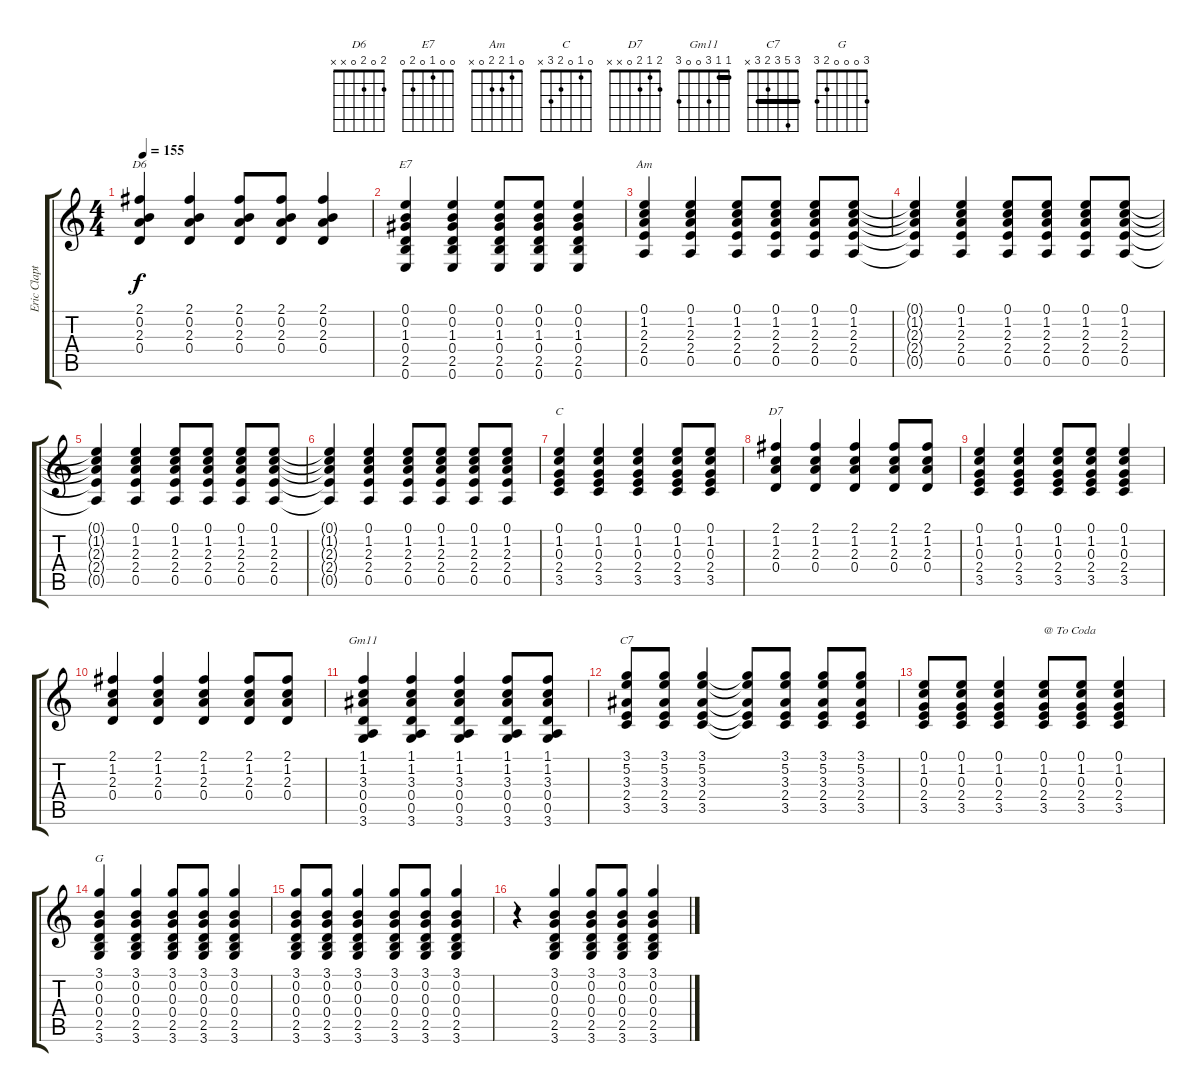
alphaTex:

\track ("Eric Clapton Strumms" "Eric Clapt") {instrument acousticguitarnylon}
\staff {score tabs}
\tuning (E4 B3 G3 D3 A2 E2) {hide}
\chord ("D6" 2 0 2 0 x x)
\chord ("E7" 0 0 1 0 2 0)
\chord ("Am" 0 1 2 2 0 x)
\chord ("C" 0 1 0 2 3 x)
\chord ("D7" 2 1 2 0 x x)
\chord ("Gm11" 1 1 3 0 0 3) {barre 1}
\chord ("C7" 3 5 3 2 3 x) {barre 3}
\chord ("G" 3 0 0 0 2 3)
\ts (4 4)
\tempo 155
\clef g2
\ks c
(2.1 0.2 2.3 0.4).4{ch "D6" dy f} (2.1 0.2 2.3 0.4).4 (2.1 0.2 2.3 0.4).8 (2.1 0.2 2.3 0.4).8 (2.1 0.2 2.3 0.4).4 |
(0.1 0.2 1.3 0.4 2.5 0.6).4{ch "E7"} (0.1 0.2 1.3 0.4 2.5 0.6).4 (0.1 0.2 1.3 0.4 2.5 0.6).8 (0.1 0.2 1.3 0.4 2.5 0.6).8 (0.1 0.2 1.3 0.4 2.5 0.6).4 |
(0.1 1.2 2.3 2.4 0.5).4{ch "Am"} (0.1 1.2 2.3 2.4 0.5).4 (0.1 1.2 2.3 2.4 0.5).8 (0.1 1.2 2.3 2.4 0.5).8 (0.1 1.2 2.3 2.4 0.5).8 (0.1 1.2 2.3 2.4 0.5).8 |
(0.1{t} 1.2{t} 2.3{t} 2.4{t} 0.5{t}).4 (0.1 1.2 2.3 2.4 0.5).4 (0.1 1.2 2.3 2.4 0.5).8 (0.1 1.2 2.3 2.4 0.5).8 (0.1 1.2 2.3 2.4 0.5).8 (0.1 1.2 2.3 2.4 0.5).8 |
(0.1{t} 1.2{t} 2.3{t} 2.4{t} 0.5{t}).4 (0.1 1.2 2.3 2.4 0.5).4 (0.1 1.2 2.3 2.4 0.5).8 (0.1 1.2 2.3 2.4 0.5).8 (0.1 1.2 2.3 2.4 0.5).8 (0.1 1.2 2.3 2.4 0.5).8 |
(0.1{t} 1.2{t} 2.3{t} 2.4{t} 0.5{t}).4 (0.1 1.2 2.3 2.4 0.5).4 (0.1 1.2 2.3 2.4 0.5).8 (0.1 1.2 2.3 2.4 0.5).8 (0.1 1.2 2.3 2.4 0.5).8 (0.1 1.2 2.3 2.4 0.5).8 |
(0.1 1.2 0.3 2.4 3.5).4{ch "C"} (0.1 1.2 0.3 2.4 3.5).4 (0.1 1.2 0.3 2.4 3.5).4 (0.1 1.2 0.3 2.4 3.5).8 (0.1 1.2 0.3 2.4 3.5).8 |
(2.1 1.2 2.3 0.4).4{ch "D7"} (2.1 1.2 2.3 0.4).4 (2.1 1.2 2.3 0.4).4 (2.1 1.2 2.3 0.4).8 (2.1 1.2 2.3 0.4).8 |
(0.1 1.2 0.3 2.4 3.5).4 (0.1 1.2 0.3 2.4 3.5).4 (0.1 1.2 0.3 2.4 3.5).8 (0.1 1.2 0.3 2.4 3.5).8 (0.1 1.2 0.3 2.4 3.5).4 |
(2.1 1.2 2.3 0.4).4 (2.1 1.2 2.3 0.4).4 (2.1 1.2 2.3 0.4).4 (2.1 1.2 2.3 0.4).8 (2.1 1.2 2.3 0.4).8 |
(1.1 1.2 3.3 0.4 0.5 3.6).4{ch "Gm11"} (1.1 1.2 3.3 0.4 0.5 3.6).4 (1.1 1.2 3.3 0.4 0.5 3.6).4 (1.1 1.2 3.3 0.4 0.5 3.6).8 (1.1 1.2 3.3 0.4 0.5 3.6).8 |
(3.1 5.2 3.3 2.4 3.5).8{ch "C7"} (3.1 5.2 3.3 2.4 3.5).8 (3.1 5.2 3.3 2.4 3.5).4 (3.1{t} 5.2{t} 3.3{t} 2.4{t} 3.5{t}).8 (3.1 5.2 3.3 2.4 3.5).8 (3.1 5.2 3.3 2.4 3.5).8 (3.1 5.2 3.3 2.4 3.5).8 |
(0.1 1.2 0.3 2.4 3.5).8 (0.1 1.2 0.3 2.4 3.5).8 (0.1 1.2 0.3 2.4 3.5).4 (0.1 1.2 0.3 2.4 3.5).8{txt "@ To Coda"} (0.1 1.2 0.3 2.4 3.5).8 (0.1 1.2 0.3 2.4 3.5).4 |
(3.1 0.2 0.3 0.4 2.5 3.6).4{ch "G"} (3.1 0.2 0.3 0.4 2.5 3.6).4 (3.1 0.2 0.3 0.4 2.5 3.6).8 (3.1 0.2 0.3 0.4 2.5 3.6).8 (3.1 0.2 0.3 0.4 2.5 3.6).4 |
(3.1 0.2 0.3 0.4 2.5 3.6).8 (3.1 0.2 0.3 0.4 2.5 3.6).8 (3.1 0.2 0.3 0.4 2.5 3.6).4 (3.1 0.2 0.3 0.4 2.5 3.6).8 (3.1 0.2 0.3 0.4 2.5 3.6).8 (3.1 0.2 0.3 0.4 2.5 3.6).4 |
r.4 (3.1 0.2 0.3 0.4 2.5 3.6).4 (3.1 0.2 0.3 0.4 2.5 3.6).8 (3.1 0.2 0.3 0.4 2.5 3.6).8 (3.1 0.2 0.3 0.4 2.5 3.6).4
